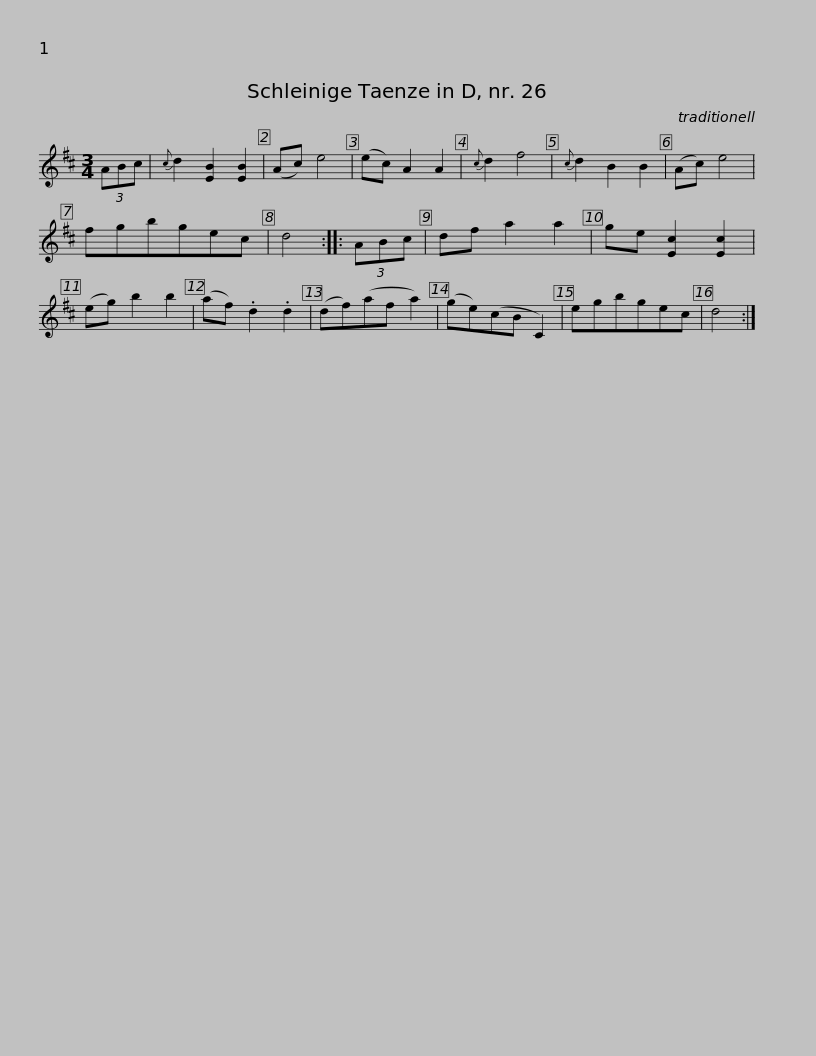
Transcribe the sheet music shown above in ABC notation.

X:1
L:1/8
M:3/4
I:linebreak $
K:D
V:1 treble
V:1
 (3ABc |{c} d2 [EB]2 [EB]2 | (Ac) e4 | (ec) A2 A2 |{c} d2 f4 | %5
{c} d2 B2 B2 | (Ac) e4 | fgbgec | d4 :: (3ABc | %10
 df a2 a2 |$ ge [Ec]2 [Ec]2 | (eg) b2 b2 | (af) .d2 .d2 | (df)(af a2) | %15
 (ge)(cB C2) | egbgec | d4 :| %18
